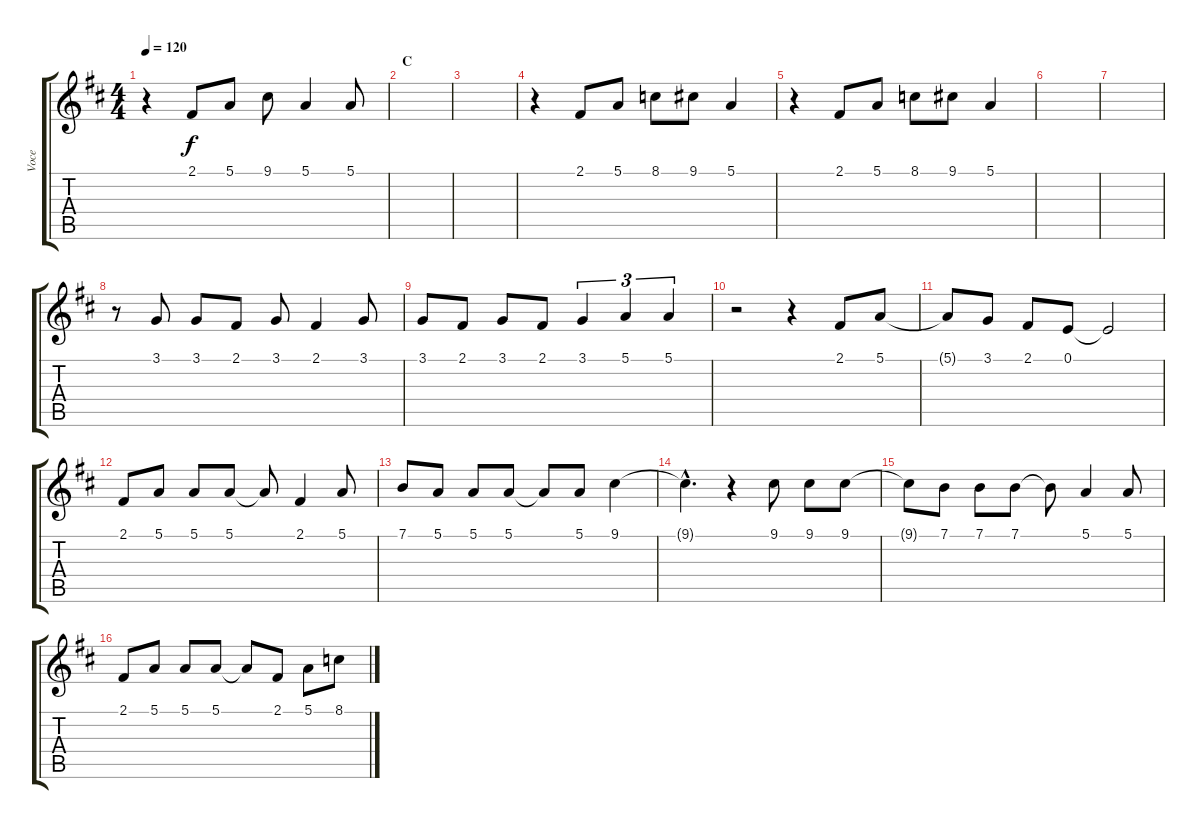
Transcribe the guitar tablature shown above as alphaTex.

\track ("Voce" "Voce") {instrument englishhorn}
\staff {score tabs}
\tuning (E4 B3 G3 D3 A2 E2) {hide}
\ts (4 4)
\tempo 120
\clef g2
\ks d
r.4{dy f} 2.1.8 5.1.8 9.1.8 5.1.4 5.1.8 |
\section ("" "C")
|
|
r.4 2.1.8 5.1.8 8.1.8 9.1.8 5.1.4 |
r.4 2.1.8 5.1.8 8.1.8 9.1.8 5.1.4 |
|
|
r.8 3.1.8 3.1.8 2.1.8 3.1.8 2.1.4 3.1.8 |
3.1.8 2.1.8 3.1.8 2.1.8 3.1.4{tu (3 2)} 5.1.4{tu (3 2)} 5.1.4{tu (3 2)} |
r.2 r.4 2.1.8 5.1.8 |
5.1{t}.8 3.1.8 2.1.8 0.1.8 0.1{t}.2 |
2.1.8 5.1.8 5.1.8 5.1.8 5.1{t}.8 2.1.4 5.1.8 |
7.1.8 5.1.8 5.1.8 5.1.8 5.1{t}.8 5.1.8 9.1.4 |
9.1{hac t}.4{d} r.4 9.1.8 9.1.8 9.1.8 |
9.1{t}.8 7.1.8 7.1.8 7.1.8 7.1{t}.8 5.1.4 5.1.8 |
2.1.8 5.1.8 5.1.8 5.1.8 5.1{t}.8 2.1.8 5.1.8 8.1.8
